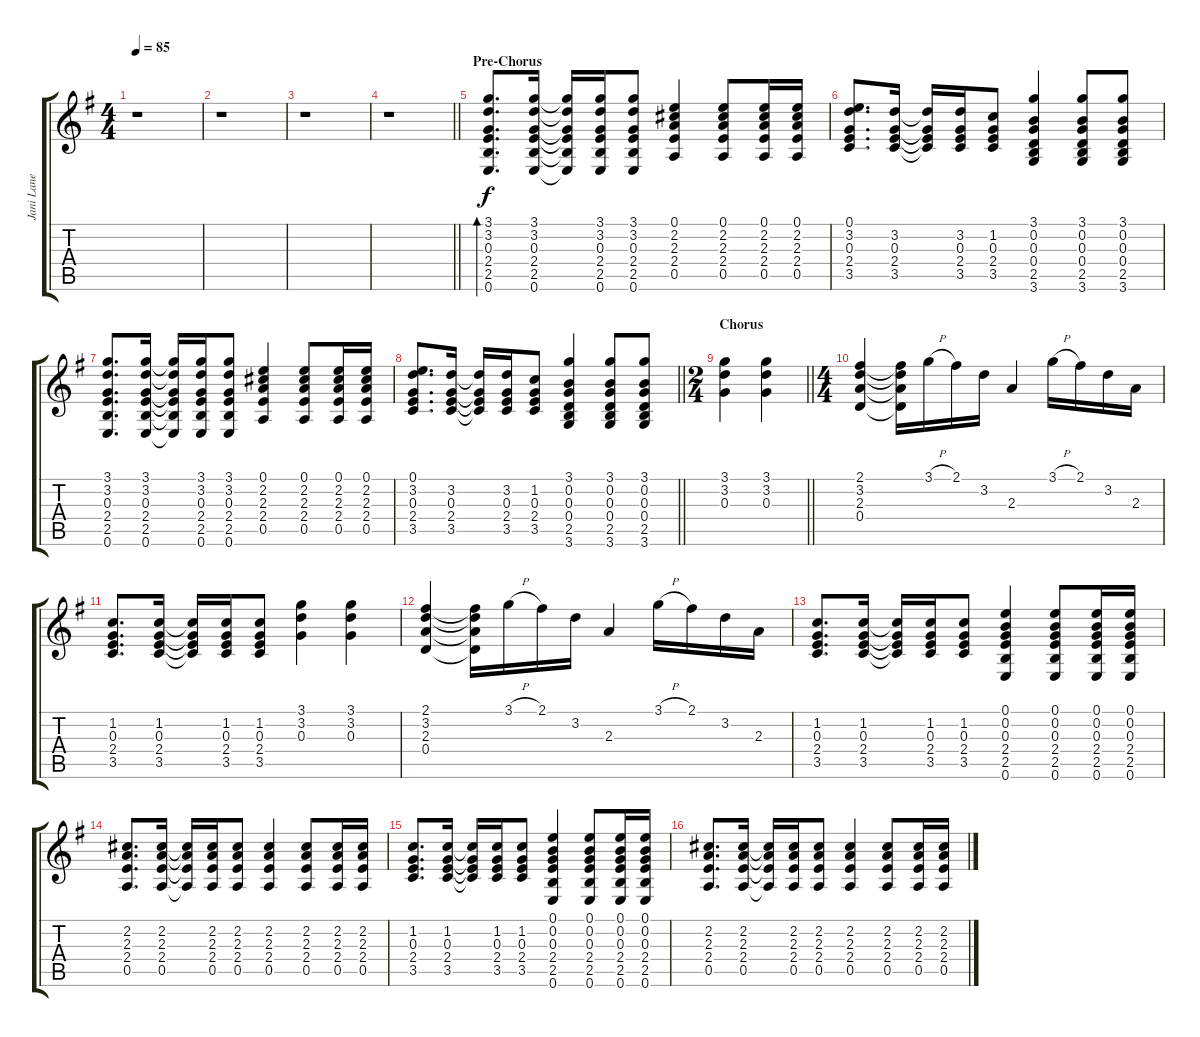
\track ("Jani Lane Acoustic" "Jani Lane ") {instrument acousticguitarsteel}
\staff {score tabs}
\tuning (E4 B3 G3 D3 A2 E2) {hide}
\ts (4 4)
\tempo 85
\clef g2
\ks g
r.1{dy f} |
r.1 |
r.1 |
\barLineRight lightlight
r.1 |
\section ("" "Pre-Chorus")
(3.1 3.2 0.3 2.4 2.5 0.6).8{d bd 240} (3.1 3.2 0.3 2.4 2.5 0.6).16 (3.1{t} 3.2{t} 0.3{t} 2.4{t} 2.5{t} 0.6{t}).16 (3.1 3.2 0.3 2.4 2.5 0.6).16 (3.1 3.2 0.3 2.4 2.5 0.6).8 (0.1 2.2 2.3 2.4 0.5).4 (0.1 2.2 2.3 2.4 0.5).8 (0.1 2.2 2.3 2.4 0.5).16 (0.1 2.2 2.3 2.4 0.5).16 |
(0.1 3.2 0.3 2.4 3.5).8{d} (3.2 0.3 2.4 3.5).16 (3.2{t} 0.3{t} 2.4{t} 3.5{t}).16 (3.2 0.3 2.4 3.5).16 (1.2 0.3 2.4 3.5).8 (3.1 0.2 0.3 0.4 2.5 3.6).4 (3.1 0.2 0.3 0.4 2.5 3.6).8 (3.1 0.2 0.3 0.4 2.5 3.6).8 |
(3.1 3.2 0.3 2.4 2.5 0.6).8{d} (3.1 3.2 0.3 2.4 2.5 0.6).16 (3.1{t} 3.2{t} 0.3{t} 2.4{t} 2.5{t} 0.6{t}).16 (3.1 3.2 0.3 2.4 2.5 0.6).16 (3.1 3.2 0.3 2.4 2.5 0.6).8 (0.1 2.2 2.3 2.4 0.5).4 (0.1 2.2 2.3 2.4 0.5).8 (0.1 2.2 2.3 2.4 0.5).16 (0.1 2.2 2.3 2.4 0.5).16 |
\barLineRight lightlight
(0.1 3.2 0.3 2.4 3.5).8{d} (3.2 0.3 2.4 3.5).16 (3.2{t} 0.3{t} 2.4{t} 3.5{t}).16 (3.2 0.3 2.4 3.5).16 (1.2 0.3 2.4 3.5).8 (3.1 0.2 0.3 0.4 2.5 3.6).4 (3.1 0.2 0.3 0.4 2.5 3.6).8 (3.1 0.2 0.3 0.4 2.5 3.6).8 |
\ts (2 4)
\section ("" "Chorus")
\barLineRight lightlight
(3.1 3.2 0.3).4 (3.1 3.2 0.3).4 |
\ts (4 4)
(2.1 3.2 2.3 0.4).4 (2.1{t} 3.2{t} 2.3{t} 0.4{t}).16 3.1{h}.16 2.1.16 3.2.16 2.3.4 3.1{h}.16 2.1.16 3.2.16 2.3.16 |
(1.2 0.3 2.4 3.5).8{d} (1.2 0.3 2.4 3.5).16 (1.2{t} 0.3{t} 2.4{t} 3.5{t}).16 (1.2 0.3 2.4 3.5).16 (1.2 0.3 2.4 3.5).8 (3.1 3.2 0.3).4 (3.1 3.2 0.3).4 |
(2.1 3.2 2.3 0.4).4 (2.1{t} 3.2{t} 2.3{t} 0.4{t}).16 3.1{h}.16 2.1.16 3.2.16 2.3.4 3.1{h}.16 2.1.16 3.2.16 2.3.16 |
(1.2 0.3 2.4 3.5).8{d} (1.2 0.3 2.4 3.5).16 (1.2{t} 0.3{t} 2.4{t} 3.5{t}).16 (1.2 0.3 2.4 3.5).16 (1.2 0.3 2.4 3.5).8 (0.1 0.2 0.3 2.4 2.5 0.6).4 (0.1 0.2 0.3 2.4 2.5 0.6).8 (0.1 0.2 0.3 2.4 2.5 0.6).16 (0.1 0.2 0.3 2.4 2.5 0.6).16 |
(2.2 2.3 2.4 0.5).8{d} (2.2 2.3 2.4 0.5).16 (2.2{t} 2.3{t} 2.4{t} 0.5{t}).16 (2.2 2.3 2.4 0.5).16 (2.2 2.3 2.4 0.5).8 (2.2 2.3 2.4 0.5).4 (2.2 2.3 2.4 0.5).8 (2.2 2.3 2.4 0.5).16 (2.2 2.3 2.4 0.5).16 |
(1.2 0.3 2.4 3.5).8{d} (1.2 0.3 2.4 3.5).16 (1.2{t} 0.3{t} 2.4{t} 3.5{t}).16 (1.2 0.3 2.4 3.5).16 (1.2 0.3 2.4 3.5).8 (0.1 0.2 0.3 2.4 2.5 0.6).4 (0.1 0.2 0.3 2.4 2.5 0.6).8 (0.1 0.2 0.3 2.4 2.5 0.6).16 (0.1 0.2 0.3 2.4 2.5 0.6).16 |
(2.2 2.3 2.4 0.5).8{d} (2.2 2.3 2.4 0.5).16 (2.2{t} 2.3{t} 2.4{t} 0.5{t}).16 (2.2 2.3 2.4 0.5).16 (2.2 2.3 2.4 0.5).8 (2.2 2.3 2.4 0.5).4 (2.2 2.3 2.4 0.5).8 (2.2 2.3 2.4 0.5).16 (2.2 2.3 2.4 0.5).16
